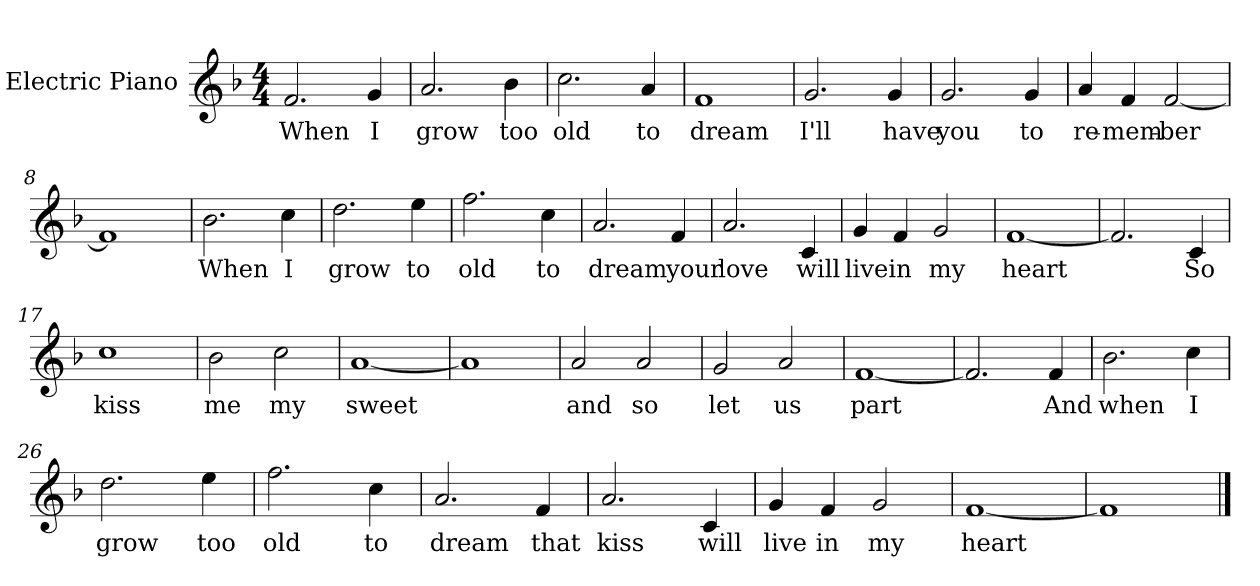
**kern	**text
*part1	*part1
*staff1	*staff1
*I"Electric Piano	*
*I'E.Pno	*
*clefG2	*
*k[b-]	*
*F:	*
*M4/4	*
=1	=1
2.f/	When
4g/	I
=2	=2
2.a/	grow
4b-\	too
=3	=3
2.cc\	old
4a/	to
=4	=4
1f	dream
=5	=5
2.g/	I'll
4g/	have
=6	=6
2.g/	you
4g/	to
=7	=7
4a/	re-
4f/	-mem-
[2f/	-ber
=8	=8
1f]	.
!!LO:LB:g=z
=9	=9
2.b-\	When
4cc\	I
=10	=10
2.dd\	grow
4ee\	to
=11	=11
2.ff\	old
4cc\	to
=12	=12
2.a/	dream
4f/	your
=13	=13
2.a/	love
4c/	will
=14	=14
4g/	live
4f/	in
2g/	my
=15	=15
[1f	heart
=16	=16
2.f/]	.
4c/	So
=17	=17
1cc	kiss
=18	=18
2b-\	me
2cc\	my
!!LO:LB:g=z
=19	=19
[1a	sweet
=20	=20
1a]	.
=21	=21
2a/	and
2a/	so
=22	=22
2g/	let
2a/	us
=23	=23
[1f	part
=24	=24
2.f/]	.
4f/	And
=25	=25
2.b-\	when
4cc\	I
!!LO:LB:g=z
=26	=26
2.dd\	grow
4ee\	too
=27	=27
2.ff\	old
4cc\	to
=28	=28
2.a/	dream
4f/	that
=29	=29
2.a/	kiss
4c/	will
=30	=30
4g/	live
4f/	in
2g/	my
=31	=31
[1f	heart
=32	=32
1f]	.
==	==
*-	*-
